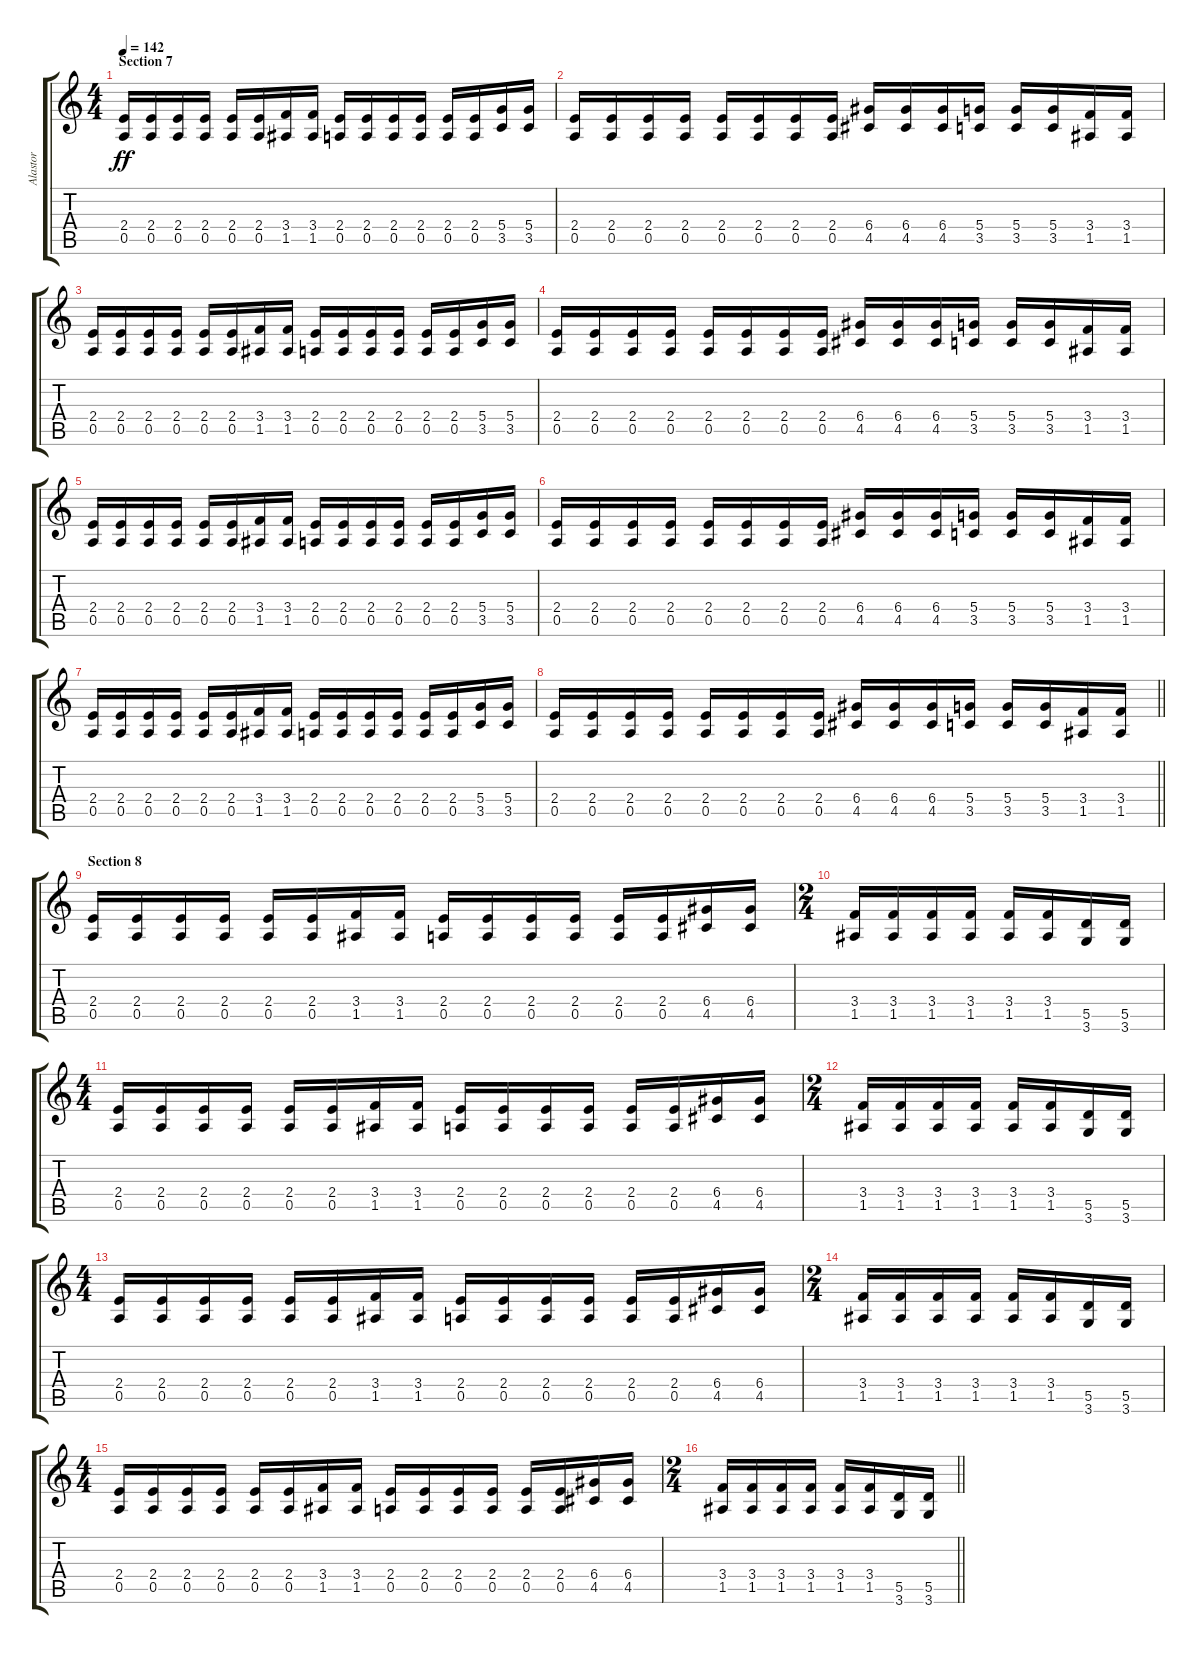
\track ("Alastor" "Alastor") {instrument distortionguitar}
\staff {score tabs}
\tuning (E4 B3 G3 D3 A2 E2) {hide}
\ts (4 4)
\section ("" "Section 7")
\tempo 142
\clef g2
\ks c
(2.4 0.5).16{dy ff} (2.4 0.5).16 (2.4 0.5).16 (2.4 0.5).16 (2.4 0.5).16 (2.4 0.5).16 (3.4 1.5).16 (3.4 1.5).16 (2.4 0.5).16 (2.4 0.5).16 (2.4 0.5).16 (2.4 0.5).16 (2.4 0.5).16 (2.4 0.5).16 (5.4 3.5).16 (5.4 3.5).16 |
(2.4 0.5).16 (2.4 0.5).16 (2.4 0.5).16 (2.4 0.5).16 (2.4 0.5).16 (2.4 0.5).16 (2.4 0.5).16 (2.4 0.5).16 (6.4 4.5).16 (6.4 4.5).16 (6.4 4.5).16 (5.4 3.5).16 (5.4 3.5).16 (5.4 3.5).16 (3.4 1.5).16 (3.4 1.5).16 |
(2.4 0.5).16 (2.4 0.5).16 (2.4 0.5).16 (2.4 0.5).16 (2.4 0.5).16 (2.4 0.5).16 (3.4 1.5).16 (3.4 1.5).16 (2.4 0.5).16 (2.4 0.5).16 (2.4 0.5).16 (2.4 0.5).16 (2.4 0.5).16 (2.4 0.5).16 (5.4 3.5).16 (5.4 3.5).16 |
(2.4 0.5).16 (2.4 0.5).16 (2.4 0.5).16 (2.4 0.5).16 (2.4 0.5).16 (2.4 0.5).16 (2.4 0.5).16 (2.4 0.5).16 (6.4 4.5).16 (6.4 4.5).16 (6.4 4.5).16 (5.4 3.5).16 (5.4 3.5).16 (5.4 3.5).16 (3.4 1.5).16 (3.4 1.5).16 |
(2.4 0.5).16 (2.4 0.5).16 (2.4 0.5).16 (2.4 0.5).16 (2.4 0.5).16 (2.4 0.5).16 (3.4 1.5).16 (3.4 1.5).16 (2.4 0.5).16 (2.4 0.5).16 (2.4 0.5).16 (2.4 0.5).16 (2.4 0.5).16 (2.4 0.5).16 (5.4 3.5).16 (5.4 3.5).16 |
(2.4 0.5).16 (2.4 0.5).16 (2.4 0.5).16 (2.4 0.5).16 (2.4 0.5).16 (2.4 0.5).16 (2.4 0.5).16 (2.4 0.5).16 (6.4 4.5).16 (6.4 4.5).16 (6.4 4.5).16 (5.4 3.5).16 (5.4 3.5).16 (5.4 3.5).16 (3.4 1.5).16 (3.4 1.5).16 |
(2.4 0.5).16 (2.4 0.5).16 (2.4 0.5).16 (2.4 0.5).16 (2.4 0.5).16 (2.4 0.5).16 (3.4 1.5).16 (3.4 1.5).16 (2.4 0.5).16 (2.4 0.5).16 (2.4 0.5).16 (2.4 0.5).16 (2.4 0.5).16 (2.4 0.5).16 (5.4 3.5).16 (5.4 3.5).16 |
\barLineRight lightlight
(2.4 0.5).16 (2.4 0.5).16 (2.4 0.5).16 (2.4 0.5).16 (2.4 0.5).16 (2.4 0.5).16 (2.4 0.5).16 (2.4 0.5).16 (6.4 4.5).16 (6.4 4.5).16 (6.4 4.5).16 (5.4 3.5).16 (5.4 3.5).16 (5.4 3.5).16 (3.4 1.5).16 (3.4 1.5).16 |
\section ("" "Section 8")
(2.4 0.5).16 (2.4 0.5).16 (2.4 0.5).16 (2.4 0.5).16 (2.4 0.5).16 (2.4 0.5).16 (3.4 1.5).16 (3.4 1.5).16 (2.4 0.5).16 (2.4 0.5).16 (2.4 0.5).16 (2.4 0.5).16 (2.4 0.5).16 (2.4 0.5).16 (6.4 4.5).16 (6.4 4.5).16 |
\ts (2 4)
(3.4 1.5).16 (3.4 1.5).16 (3.4 1.5).16 (3.4 1.5).16 (3.4 1.5).16 (3.4 1.5).16 (5.5 3.6).16 (5.5 3.6).16 |
\ts (4 4)
(2.4 0.5).16 (2.4 0.5).16 (2.4 0.5).16 (2.4 0.5).16 (2.4 0.5).16 (2.4 0.5).16 (3.4 1.5).16 (3.4 1.5).16 (2.4 0.5).16 (2.4 0.5).16 (2.4 0.5).16 (2.4 0.5).16 (2.4 0.5).16 (2.4 0.5).16 (6.4 4.5).16 (6.4 4.5).16 |
\ts (2 4)
(3.4 1.5).16 (3.4 1.5).16 (3.4 1.5).16 (3.4 1.5).16 (3.4 1.5).16 (3.4 1.5).16 (5.5 3.6).16 (5.5 3.6).16 |
\ts (4 4)
(2.4 0.5).16 (2.4 0.5).16 (2.4 0.5).16 (2.4 0.5).16 (2.4 0.5).16 (2.4 0.5).16 (3.4 1.5).16 (3.4 1.5).16 (2.4 0.5).16 (2.4 0.5).16 (2.4 0.5).16 (2.4 0.5).16 (2.4 0.5).16 (2.4 0.5).16 (6.4 4.5).16 (6.4 4.5).16 |
\ts (2 4)
(3.4 1.5).16 (3.4 1.5).16 (3.4 1.5).16 (3.4 1.5).16 (3.4 1.5).16 (3.4 1.5).16 (5.5 3.6).16 (5.5 3.6).16 |
\ts (4 4)
(2.4 0.5).16 (2.4 0.5).16 (2.4 0.5).16 (2.4 0.5).16 (2.4 0.5).16 (2.4 0.5).16 (3.4 1.5).16 (3.4 1.5).16 (2.4 0.5).16 (2.4 0.5).16 (2.4 0.5).16 (2.4 0.5).16 (2.4 0.5).16 (2.4 0.5).16 (6.4 4.5).16 (6.4 4.5).16 |
\ts (2 4)
\barLineRight lightlight
(3.4 1.5).16 (3.4 1.5).16 (3.4 1.5).16 (3.4 1.5).16 (3.4 1.5).16 (3.4 1.5).16 (5.5 3.6).16 (5.5 3.6).16
